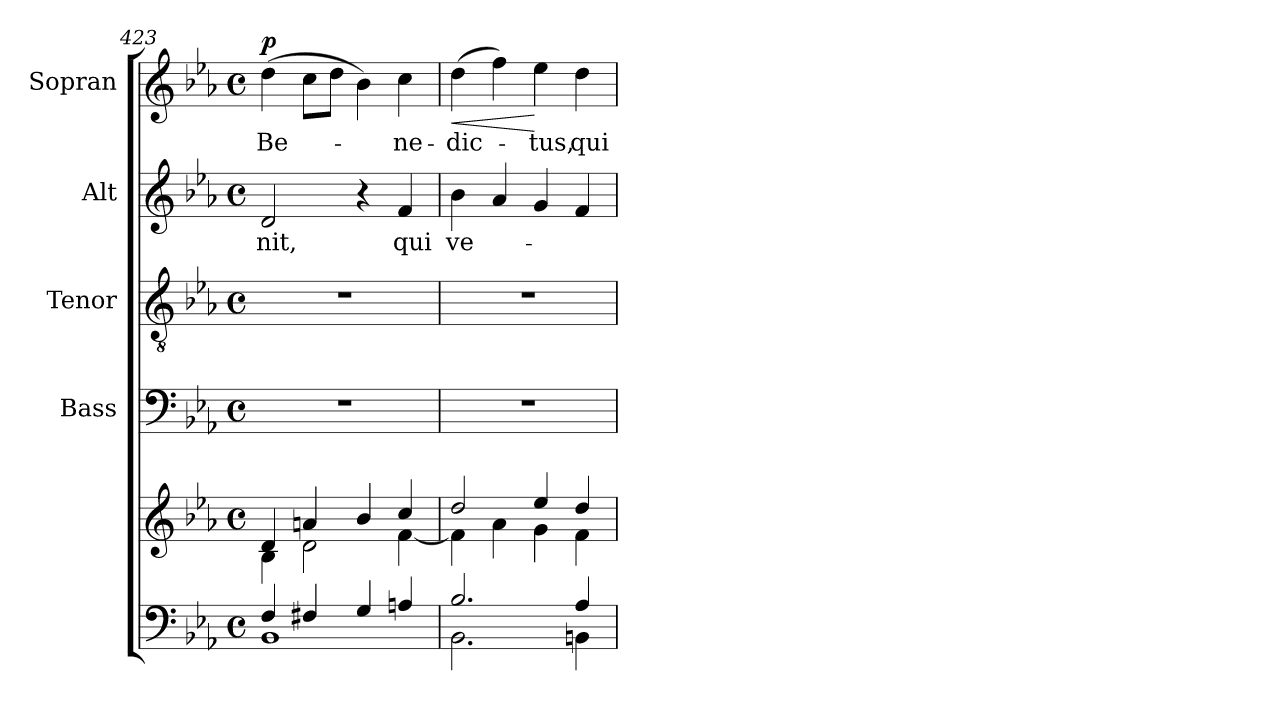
**kern	**kern	**kern	**kern	**kern	**text	**kern	**text	**dynam
*part5	*part5	*part4	*part3	*part2	*part2	*part1	*part1	*part1
*staff6	*staff5	*staff4	*staff3	*staff2	*staff2	*staff1	*staff1	*staff1
*	*	*I"Bass	*I"Tenor	*I"Alt	*	*I"Sopran	*	*
*	*	*I'B.	*I'T.	*I'A.	*	*I'S.	*	*
*clefF4	*clefG2	*clefF4	*clefGv2	*clefG2	*	*clefG2	*	*
*k[b-e-a-]	*k[b-e-a-]	*k[b-e-a-]	*k[b-e-a-]	*k[b-e-a-]	*	*k[b-e-a-]	*	*
*E-:	*E-:	*E-:	*E-:	*E-:	*	*E-:	*	*
*M4/4	*M4/4	*M4/4	*M4/4	*M4/4	*	*M4/4	*	*
*met(c)	*met(c)	*met(c)	*met(c)	*met(c)	*	*met(c)	*	*
=423	=423	=423	=423	=423	=423	=423	=423	=423
*^	*^	*	*	*	*	*	*	*
!	!	!	!	!	!	!	!LO:LY:b	!	!LO:LY:b	!LO:DY:a
4F/	1BB-	4d/	4B-\	1r	1r	2d/	-nit,	(>4dd\	Be-	p
4F#X/	.	4an/	2d\	.	.	.	.	8cc\L	.	.
.	.	.	.	.	.	.	.	8dd\J	.	.
4G/	.	4b-/	.	.	.	4r	.	4b-\)	.	.
!	!	!	!	!	!	!	!LO:LY:b	!	!LO:LY:b	!
4An/	.	4cc/	[<4f\	.	.	4f/	qui	4cc\	-ne-	.
!!LO:LB:g=z
=424	=424	=424	=424	=424	=424	=424	=424	=424	=424	=424
!	!	!	!	!	!	!	!LO:LY:b	!	!LO:LY:b	!LO:HP:b
2.B-/	2.BB-\	2dd/	4f\]	1r	1r	4b-\	ve-	(>4dd\	-dic-	<
.	.	.	4a-\	.	.	4a-/	.	4ff\)	.	.
!	!	!	!	!	!	!	!	!	!LO:LY:b	!
.	.	4ee-/	4g\	.	.	4g/	.	4ee-\	-tus,	[
!	!	!	!	!	!	!	!	!	!LO:LY:b	!
4A-/	4BBn\	4dd/	4f\	.	.	4f/	.	4dd\	qui	.
*v	*v	*	*	*	*	*	*	*	*	*
*	*v	*v	*	*	*	*	*	*	*
=	=	=	=	=	=	=	=	=
*-	*-	*-	*-	*-	*-	*-	*-	*-
